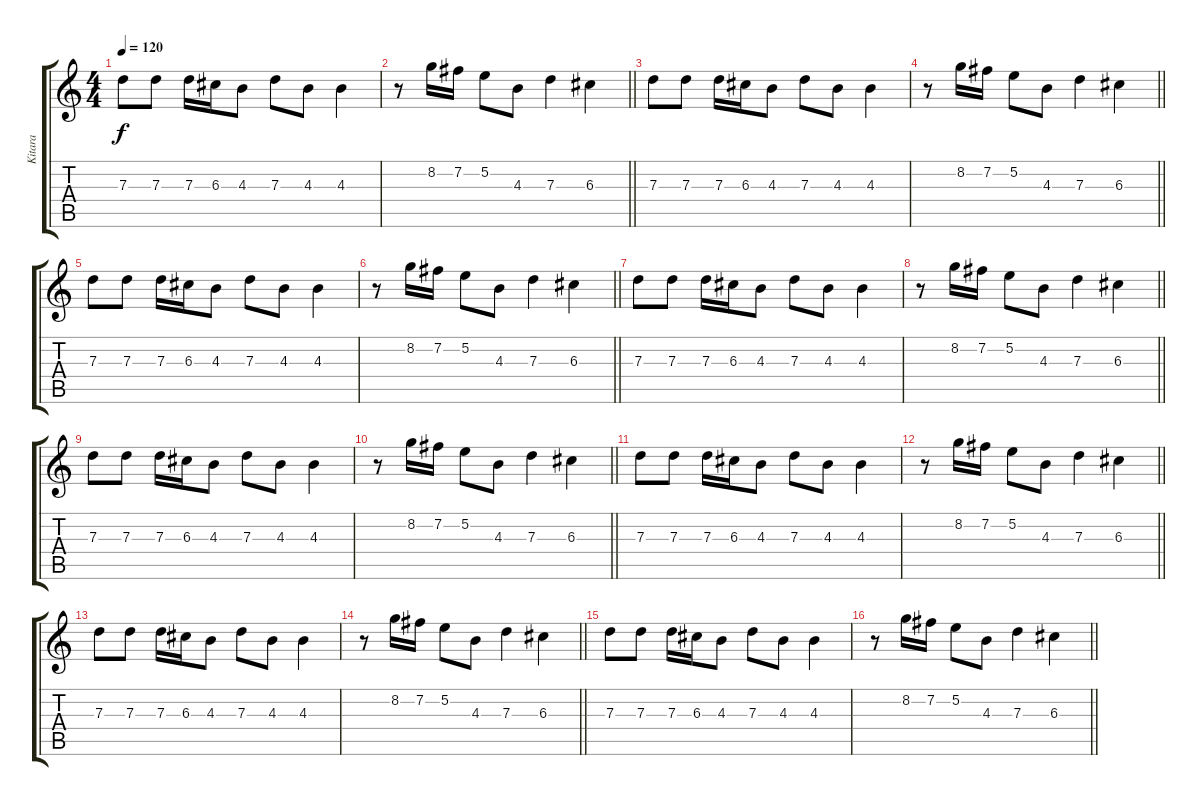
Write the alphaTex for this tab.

\track ("Kitara" "Kitara") {instrument distortionguitar}
\staff {score tabs}
\tuning (E4 B3 G3 D3 A2 E2) {hide}
\ts (4 4)
\tempo 120
\clef g2
\ks c
7.3.8{dy f} 7.3.8 7.3.16 6.3.16 4.3.8 7.3.8 4.3.8 4.3.4 |
\barLineRight lightlight
r.8 8.2.16 7.2.16 5.2.8 4.3.8 7.3.4 6.3.4 |
7.3.8 7.3.8 7.3.16 6.3.16 4.3.8 7.3.8 4.3.8 4.3.4 |
\barLineRight lightlight
r.8 8.2.16 7.2.16 5.2.8 4.3.8 7.3.4 6.3.4 |
7.3.8 7.3.8 7.3.16 6.3.16 4.3.8 7.3.8 4.3.8 4.3.4 |
\barLineRight lightlight
r.8 8.2.16 7.2.16 5.2.8 4.3.8 7.3.4 6.3.4 |
7.3.8 7.3.8 7.3.16 6.3.16 4.3.8 7.3.8 4.3.8 4.3.4 |
\barLineRight lightlight
r.8 8.2.16 7.2.16 5.2.8 4.3.8 7.3.4 6.3.4 |
7.3.8 7.3.8 7.3.16 6.3.16 4.3.8 7.3.8 4.3.8 4.3.4 |
\barLineRight lightlight
r.8 8.2.16 7.2.16 5.2.8 4.3.8 7.3.4 6.3.4 |
7.3.8{volume 11} 7.3.8 7.3.16 6.3.16 4.3.8 7.3.8 4.3.8 4.3.4 |
\barLineRight lightlight
r.8 8.2.16 7.2.16 5.2.8 4.3.8 7.3.4 6.3.4 |
7.3.8{volume 10} 7.3.8 7.3.16 6.3.16 4.3.8 7.3.8 4.3.8 4.3.4 |
\barLineRight lightlight
r.8 8.2.16 7.2.16 5.2.8 4.3.8 7.3.4 6.3.4 |
7.3.8{volume 9} 7.3.8 7.3.16 6.3.16 4.3.8 7.3.8 4.3.8 4.3.4 |
\barLineRight lightlight
r.8 8.2.16 7.2.16 5.2.8 4.3.8 7.3.4 6.3.4
